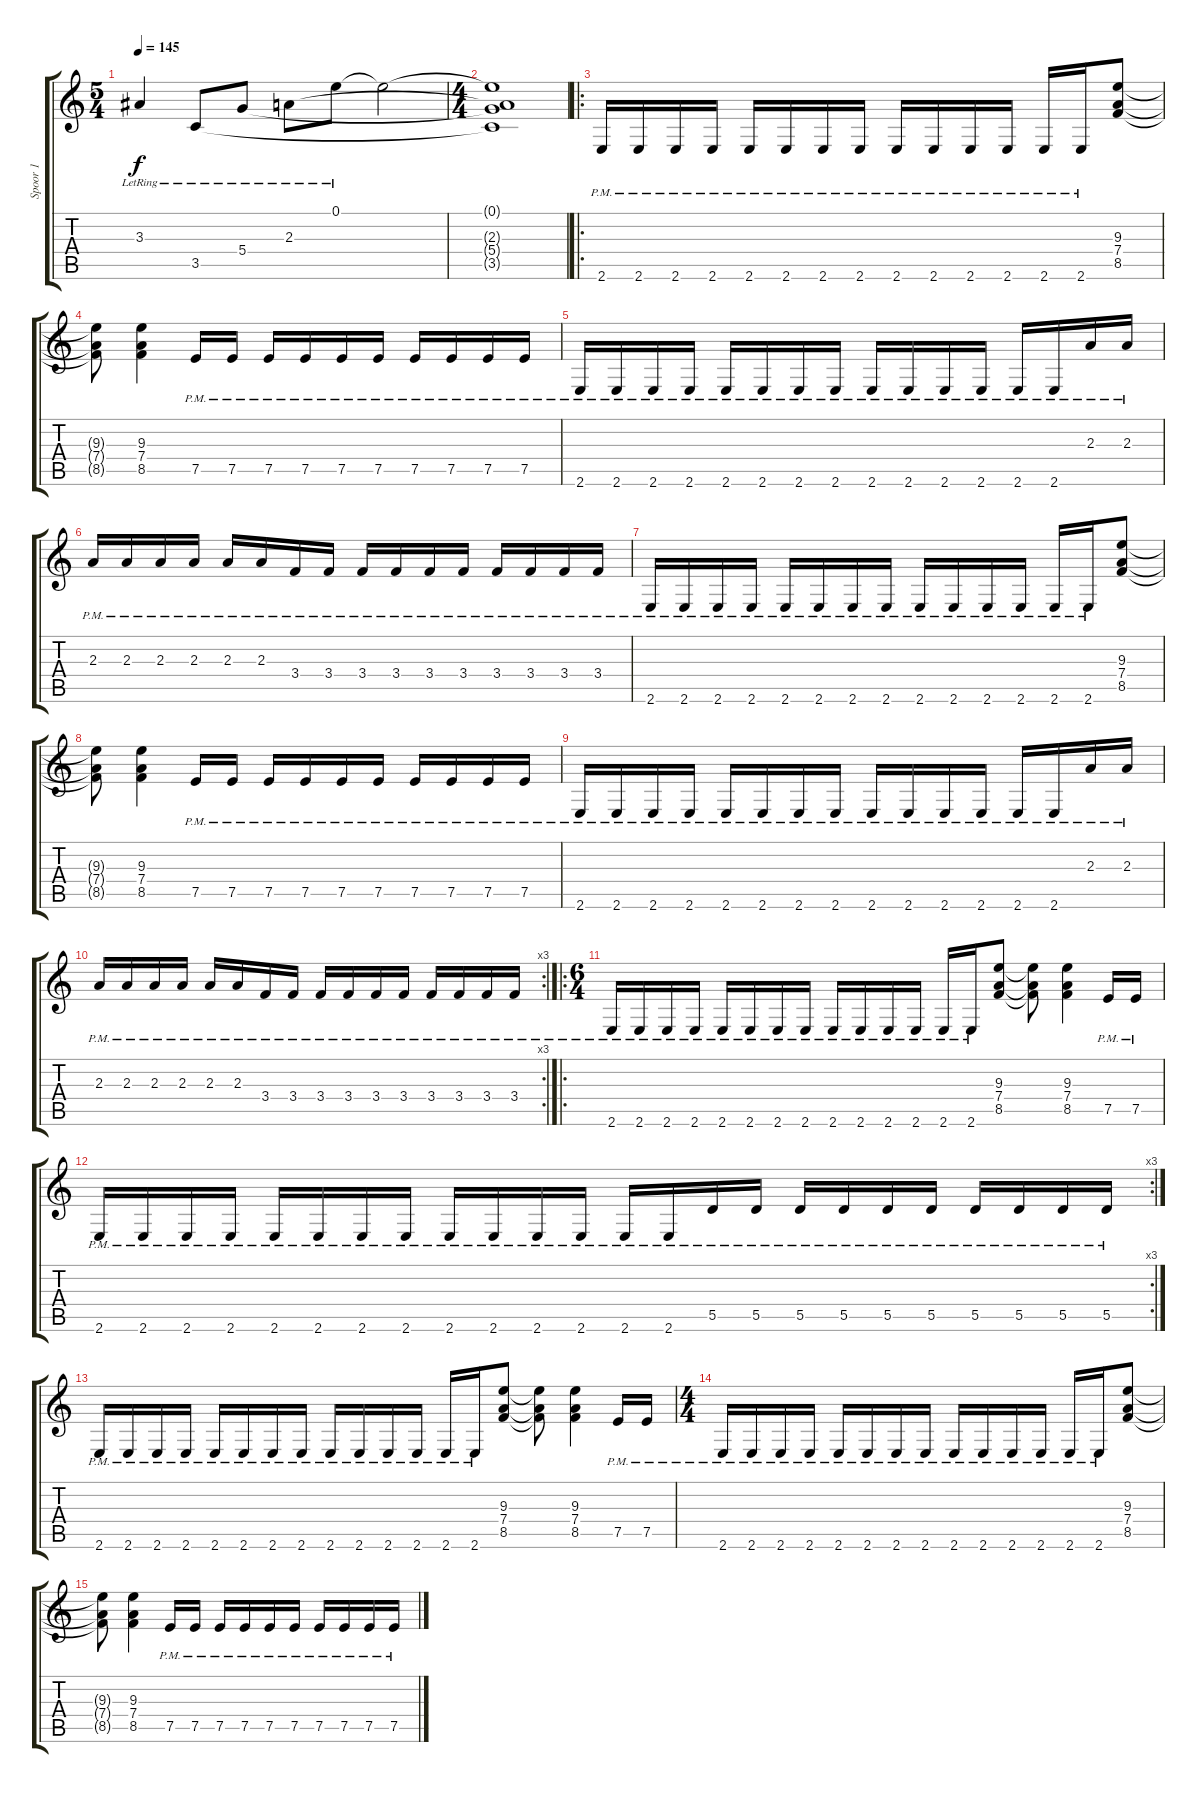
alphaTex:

\track ("Spoor 1" "Spoor 1") {instrument distortionguitar}
\staff {score tabs}
\tuning (E4 B3 G3 D3 A2 D2) {hide}
\ts (5 4)
\tempo 145
\clef g2
\ks c
3.3{lr}.4{dy f} 3.5{lr}.8 5.4{lr}.8 2.3{lr}.8 0.1{lr}.8 0.1{t}.2 |
\ts (4 4)
(0.1{t} 2.3{t} 5.4{t} 3.5{t}).1 |
\ro
2.6{pm}.16{instrument distortionguitar} 2.6{pm}.16 2.6{pm}.16 2.6{pm}.16 2.6{pm}.16 2.6{pm}.16 2.6{pm}.16 2.6{pm}.16 2.6{pm}.16 2.6{pm}.16 2.6{pm}.16 2.6{pm}.16 2.6{pm}.16 2.6{pm}.16 (9.3 7.4 8.5).8 |
(9.3{t} 7.4{t} 8.5{t}).8 (9.3 7.4 8.5).4 7.5{pm}.16 7.5{pm}.16 7.5{pm}.16 7.5{pm}.16 7.5{pm}.16 7.5{pm}.16 7.5{pm}.16 7.5{pm}.16 7.5{pm}.16 7.5{pm}.16 |
2.6{pm}.16 2.6{pm}.16 2.6{pm}.16 2.6{pm}.16 2.6{pm}.16 2.6{pm}.16 2.6{pm}.16 2.6{pm}.16 2.6{pm}.16 2.6{pm}.16 2.6{pm}.16 2.6{pm}.16 2.6{pm}.16 2.6{pm}.16 2.3{pm}.16 2.3{pm}.16 |
2.3{pm}.16 2.3{pm}.16 2.3{pm}.16 2.3{pm}.16 2.3{pm}.16 2.3{pm}.16 3.4{pm}.16 3.4{pm}.16 3.4{pm}.16 3.4{pm}.16 3.4{pm}.16 3.4{pm}.16 3.4{pm}.16 3.4{pm}.16 3.4{pm}.16 3.4{pm}.16 |
2.6{pm}.16 2.6{pm}.16 2.6{pm}.16 2.6{pm}.16 2.6{pm}.16 2.6{pm}.16 2.6{pm}.16 2.6{pm}.16 2.6{pm}.16 2.6{pm}.16 2.6{pm}.16 2.6{pm}.16 2.6{pm}.16 2.6{pm}.16 (9.3 7.4 8.5).8 |
(9.3{t} 7.4{t} 8.5{t}).8 (9.3 7.4 8.5).4 7.5{pm}.16 7.5{pm}.16 7.5{pm}.16 7.5{pm}.16 7.5{pm}.16 7.5{pm}.16 7.5{pm}.16 7.5{pm}.16 7.5{pm}.16 7.5{pm}.16 |
2.6{pm}.16 2.6{pm}.16 2.6{pm}.16 2.6{pm}.16 2.6{pm}.16 2.6{pm}.16 2.6{pm}.16 2.6{pm}.16 2.6{pm}.16 2.6{pm}.16 2.6{pm}.16 2.6{pm}.16 2.6{pm}.16 2.6{pm}.16 2.3{pm}.16 2.3{pm}.16 |
\rc 3
2.3{pm}.16 2.3{pm}.16 2.3{pm}.16 2.3{pm}.16 2.3{pm}.16 2.3{pm}.16 3.4{pm}.16 3.4{pm}.16 3.4{pm}.16 3.4{pm}.16 3.4{pm}.16 3.4{pm}.16 3.4{pm}.16 3.4{pm}.16 3.4{pm}.16 3.4{pm}.16 |
\ro
\ts (6 4)
2.6{pm}.16{instrument distortionguitar} 2.6{pm}.16 2.6{pm}.16 2.6{pm}.16 2.6{pm}.16 2.6{pm}.16 2.6{pm}.16 2.6{pm}.16 2.6{pm}.16 2.6{pm}.16 2.6{pm}.16 2.6{pm}.16 2.6{pm}.16 2.6{pm}.16 (9.3 7.4 8.5).8 (9.3{t} 7.4{t} 8.5{t}).8 (9.3 7.4 8.5).4 7.5{pm}.16 7.5{pm}.16 |
\rc 3
2.6{pm}.16{instrument distortionguitar} 2.6{pm}.16 2.6{pm}.16 2.6{pm}.16 2.6{pm}.16 2.6{pm}.16 2.6{pm}.16 2.6{pm}.16 2.6{pm}.16 2.6{pm}.16 2.6{pm}.16 2.6{pm}.16 2.6{pm}.16 2.6{pm}.16 5.5{pm}.16 5.5{pm}.16 5.5{pm}.16 5.5{pm}.16 5.5{pm}.16 5.5{pm}.16 5.5{pm}.16 5.5{pm}.16 5.5{pm}.16 5.5{pm}.16 |
2.6{pm}.16{instrument distortionguitar} 2.6{pm}.16 2.6{pm}.16 2.6{pm}.16 2.6{pm}.16 2.6{pm}.16 2.6{pm}.16 2.6{pm}.16 2.6{pm}.16 2.6{pm}.16 2.6{pm}.16 2.6{pm}.16 2.6{pm}.16 2.6{pm}.16 (9.3 7.4 8.5).8 (9.3{t} 7.4{t} 8.5{t}).8 (9.3 7.4 8.5).4 7.5{pm}.16 7.5{pm}.16 |
\ts (4 4)
2.6{pm}.16 2.6{pm}.16 2.6{pm}.16 2.6{pm}.16 2.6{pm}.16 2.6{pm}.16 2.6{pm}.16 2.6{pm}.16 2.6{pm}.16 2.6{pm}.16 2.6{pm}.16 2.6{pm}.16 2.6{pm}.16 2.6{pm}.16 (9.3 7.4 8.5).8 |
(9.3{t} 7.4{t} 8.5{t}).8 (9.3 7.4 8.5).4 7.5{pm}.16 7.5{pm}.16 7.5{pm}.16 7.5{pm}.16 7.5{pm}.16 7.5{pm}.16 7.5{pm}.16 7.5{pm}.16 7.5{pm}.16 7.5{pm}.16
